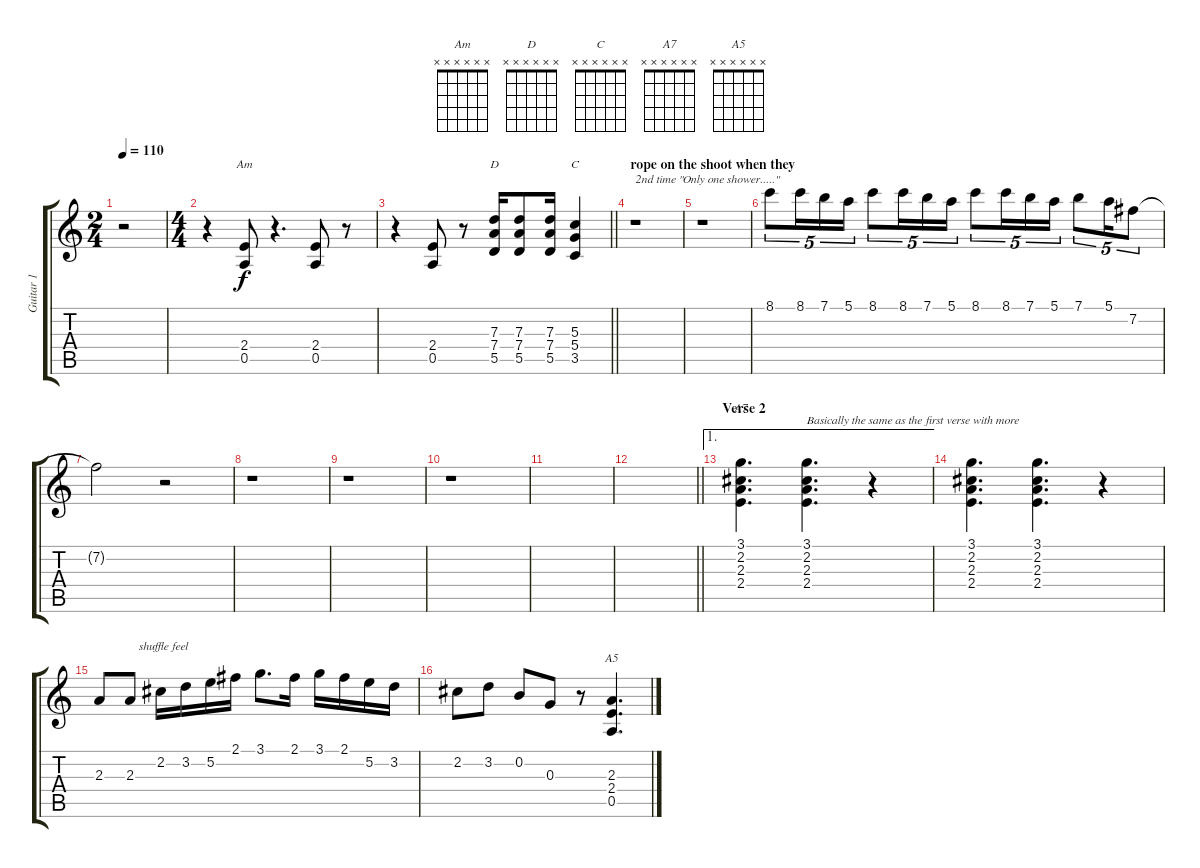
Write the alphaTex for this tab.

\track ("Guitar 1" "Guitar 1") {instrument electricguitarclean}
\staff {score tabs}
\tuning (E4 B3 G3 D3 A2 E2) {hide}
\chord ("Am" x x x x x x)
\chord ("D" x x x x x x)
\chord ("C" x x x x x x)
\chord ("A7" x x x x x x)
\chord ("A5" x x x x x x)
\ts (2 4)
\tempo 110
\clef g2
\ks c
r.2{dy f} |
\ts (4 4)
r.4 (2.4 0.5).8{ch "Am"} r.4{d} (2.4 0.5).8 r.8 |
\barLineRight lightlight
r.4 (2.4 0.5).8 r.8 (7.3 7.4 5.5).16{ch "D"} (7.3 7.4 5.5).8 (7.3 7.4 5.5).16 (5.3 5.4 3.5).4{ch "C"} |
\section ("" "rope on the shoot when they")
r.1{txt "2nd time \"Only one shower.....\""} |
r.1 |
8.1.8{tu (5 4)} 8.1.16{tu (5 4)} 7.1.16{tu (5 4)} 5.1.16{tu (5 4)} 8.1.8{tu (5 4)} 8.1.16{tu (5 4)} 7.1.16{tu (5 4)} 5.1.16{tu (5 4)} 8.1.8{tu (5 4)} 8.1.16{tu (5 4)} 7.1.16{tu (5 4)} 5.1.16{tu (5 4)} 7.1.8{tu (5 4)} 5.1.16{tu (5 4)} 7.2.8{tu (5 4)} |
7.2{t}.2 r.2 |
r.1 |
r.1 |
r.1 |
|
\barLineRight lightlight
|
\ae 1
\section ("" "Verse 2")
(3.1 2.2 2.3 2.4).4{d ch "A7"} (3.1 2.2 2.3 2.4).4{d txt "Basically the same as the first verse with more "} r.4 |
(3.1 2.2 2.3 2.4).4{d} (3.1 2.2 2.3 2.4).4{d} r.4 |
2.3.8 2.3.8{txt "   shuffle feel"} 2.2.16 3.2.16 5.2.16 2.1.16 3.1.8{d} 2.1.16 3.1.16 2.1.16 5.2.16 3.2.16 |
2.2.8 3.2.8 0.2.8 0.3.8 r.8 (2.3 2.4 0.5).4{d ch "A5"}
